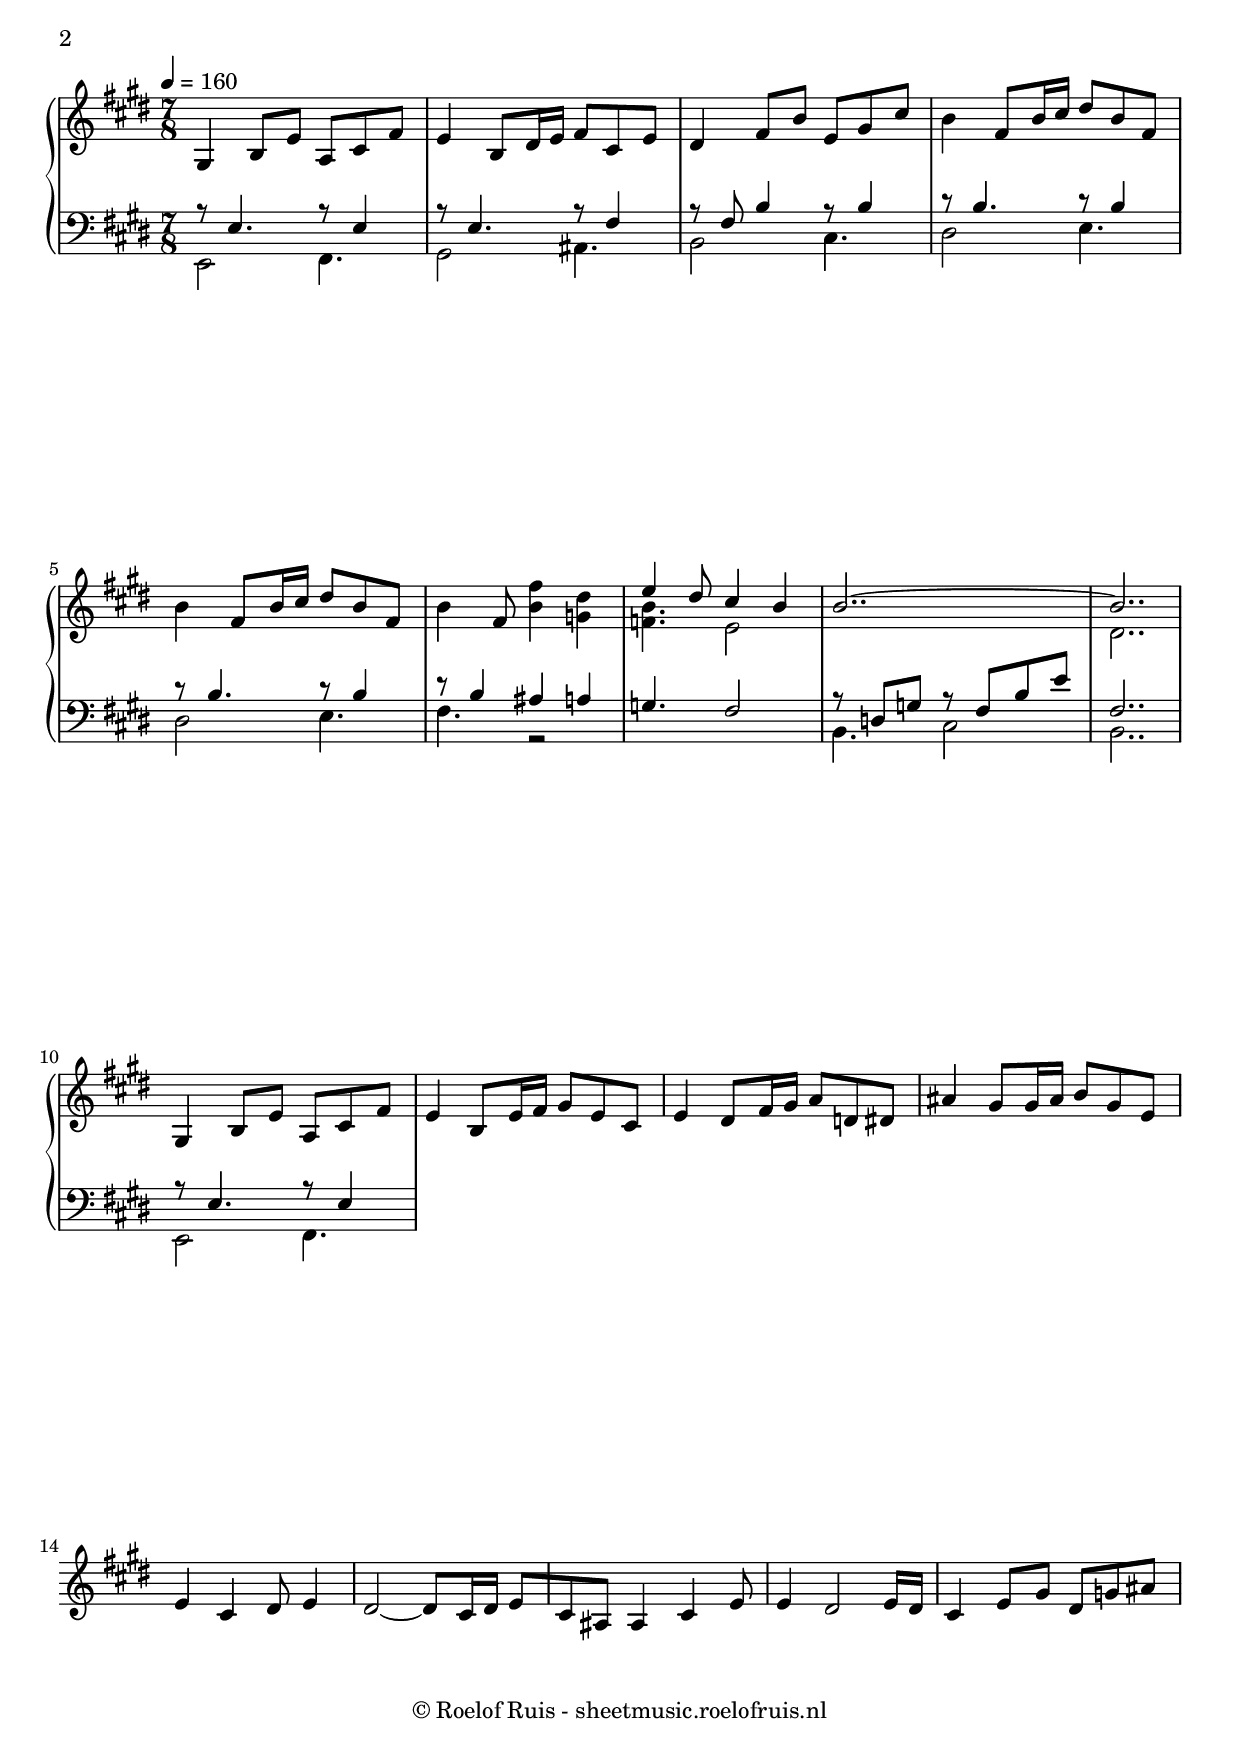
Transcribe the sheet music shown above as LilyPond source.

\version "2.20.0"

staffOptions = {
  \numericTimeSignature
  \tempo 4=160
  \key e \major
  \time 7/8
  \set Timing.beatStructure = 2,2,3
}

staffPianoLeft = \new Staff {
  \clef treble
  \staffOptions
  \relative c' {
    gis4 b8 e a, cis fis |
    e4 b8 dis16 e fis8 cis e |
    dis4 fis8 b e, gis cis | 
    b4 fis8 b16 cis dis8 b fis |
    b4 fis8 b16 cis dis8 b fis |
    b4 fis8 <b fis'>4 <g dis'> |
    << { e'4 dis8 cis4 b } \\ { <f b>4. e2 } >> |
    << { b'2..~ } \\ { s2.. } >> |
    << { b2.. } \\ { dis,2.. } >> |
    
    gis,4 b8 e a, cis fis |
    e4 b8 e16 fis gis8 e cis |
    e4 dis8 fis16 gis a8 d, dis |
    ais'4 gis8 gis16 ais b8 gis e |
    e4 cis dis8 e4 |
    dis2~ dis8 cis16 dis e8[ |
    cis ais] ais4 cis4 e8 |
    e4 dis2 e16 dis | 
    cis4 e8 gis dis g ais |
    
  }
}

staffPianoRight = \new Staff <<
  \clef bass
  \staffOptions
  \relative c {
    r8 e4. r8 e4 |
    r8 e4. r8 fis4 |
    r8 fis8 b4 r8 b4 |
    r8 b4. r8 b4 |
    r8 b4. r8 b4 |
    r8 b4 ais a |
    g4. fis2 |
    r8 d8[ g] r8 fis8 b e |
    fis,2.. |
    
    r8 e4. r8 e4 |
    
  }
  \\
  \relative c, {
    e2 fis4. |
    gis2 ais4. |
    b2 cis4. |
    dis2 e4. |
    dis2 e4. |
    fis4. r2 |
    s2.. |
    b,4. cis2 |
    b2.. |
    
    e,2 fis4. |
  }
>>

\book {
  
  \header {
    title = "Piano Study 1"
    composer = "Roelof Ruis"
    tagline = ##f
    instrumentName = "piano"
    year = "2021"
    description = ""
    info = ""
    permission = ""
    projecturl = ""
    version = ""
  }

  \paper {
    %max-systems-per-page = 5
    %min-systems-per-page = 5
    indent = 0.0
    %ragged-last-bottom = ##f
    %print-all-headers = ##t
    
    bookTitleMarkup = \markup {
      \column {
        \vspace #3
        \fill-line { \fontsize #8 \fromproperty #'header:title }
        \vspace #2
        \fill-line { \fontsize #6 \italic \fromproperty #'header:composer }
        \vspace #.5
        \fill-line { \fontsize #2 \fromproperty #'header:year }
        \vspace #3
        \fill-line { \fontsize #4 \fromproperty #'header:instrumentName }
        \vspace #10
        \override #'(line-width . 55)
        \fontsize #1
        \justify-field #'header:description
        \vspace #1
        \fontsize #1
        \justify-field #'header:info
        \vspace #4
        \override #'(line-width . 55)
        \fontsize #1
        \justify-field #'header:permission
        \vspace #1
        \vspace #14
        \justify { \char ##x00A9 Roelof Ruis \concat { " - Version " \fromproperty #'header:version } }
        \typewriter { \fromproperty #'header:projecturl }
      }
    }
    
    oddFooterMarkup = \markup {
      \fill-line {
        \center-column {
          \on-the-fly #part-first-page ""
          \on-the-fly #not-first-page \line { \char ##x00A9 Roelof Ruis - sheetmusic.roelofruis.nl }
        }
      }
    }  
  }

  \score {
    \header {
      breakbefore = ##t
    }

    \new PianoStaff <<
      \staffPianoLeft
      \staffPianoRight
    >>

    \layout {}
    
    \midi {}
  }
}
